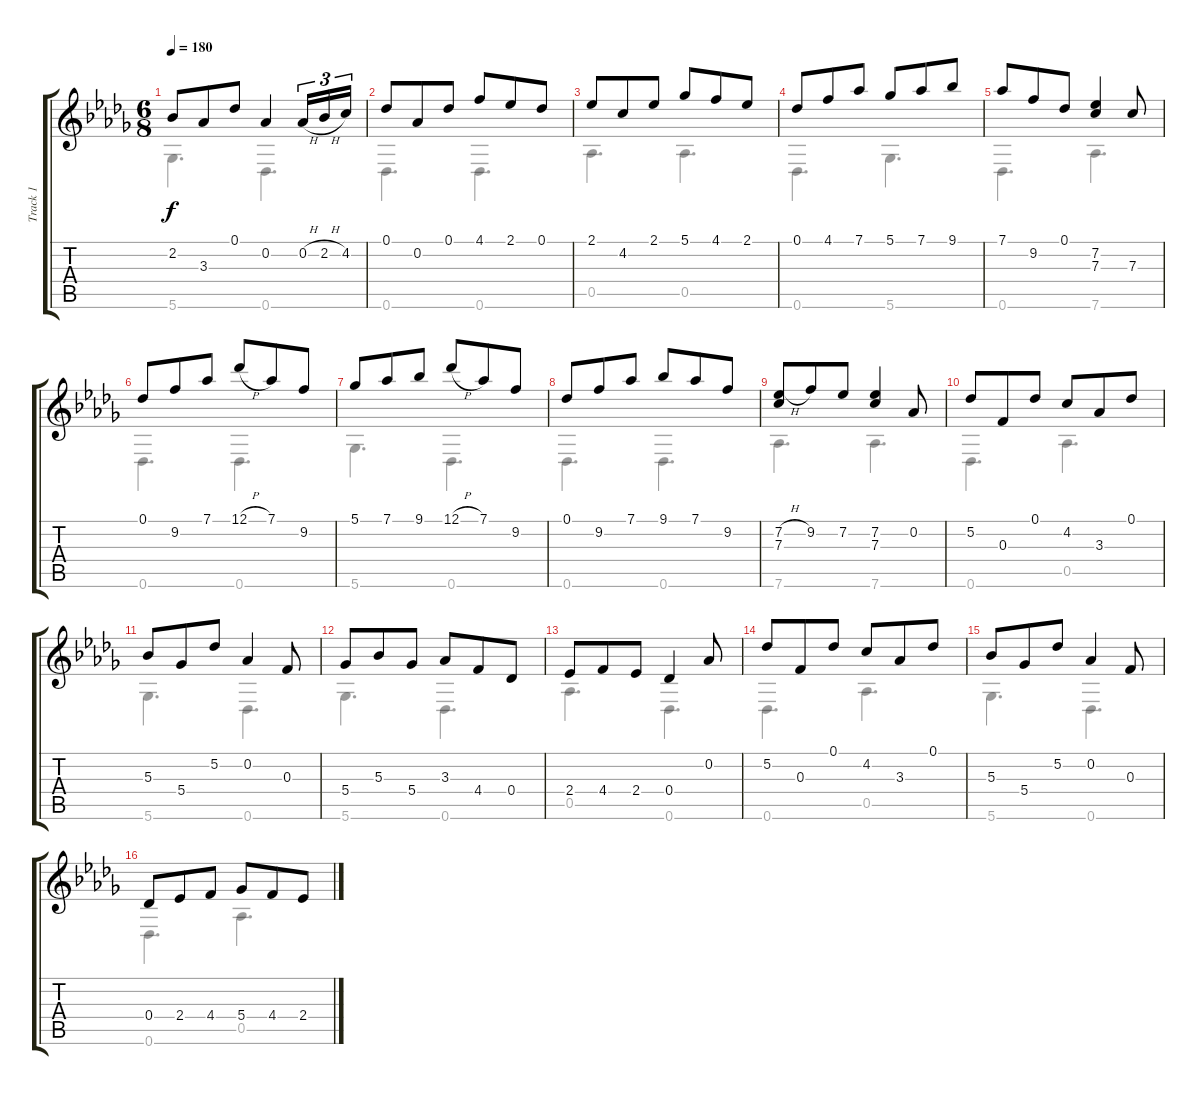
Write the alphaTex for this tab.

\track ("Track 1" "Track 1") {instrument acousticguitarsteel}
\staff {score tabs}
\tuning (Db4 Ab3 F3 Db3 Ab2 Db2) {hide}
\voice
\ts (6 8)
\tempo 180
\clef g2
\ks db
2.2.8{dy f} 3.3.8 0.1.8 0.2.4 0.2{h}.16{tu (3 2)} 2.2{h}.16{tu (3 2)} 4.2.16{tu (3 2)} |
0.1.8 0.2.8 0.1.8 4.1.8 2.1.8 0.1.8 |
2.1.8 4.2.8 2.1.8 5.1.8 4.1.8 2.1.8 |
0.1.8 4.1.8 7.1.8 5.1.8 7.1.8 9.1.8 |
7.1.8 9.2.8 0.1.8 (7.2 7.3).4 7.3.8 |
0.1.8 9.2.8 7.1.8 12.1{h}.8 7.1.8 9.2.8 |
5.1.8 7.1.8 9.1.8 12.1{h}.8 7.1.8 9.2.8 |
0.1.8 9.2.8 7.1.8 9.1.8 7.1.8 9.2.8 |
(7.2{h} 7.3).8 9.2.8 7.2.8 (7.2 7.3).4 0.2.8 |
5.2.8 0.3.8 0.1.8 4.2.8 3.3.8 0.1.8 |
5.3.8 5.4.8 5.2.8 0.2.4 0.3.8 |
5.4.8 5.3.8 5.4.8 3.3.8 4.4.8 0.4.8 |
2.4.8 4.4.8 2.4.8 0.4.4 0.2.8 |
5.2.8 0.3.8 0.1.8 4.2.8 3.3.8 0.1.8 |
5.3.8 5.4.8 5.2.8 0.2.4 0.3.8 |
0.4.8 2.4.8 4.4.8 5.4.8 4.4.8 2.4.8
\voice
\clef g2
\ottava regular
\simile none
\ks db
5.6.4{d dy f} 0.6.4{d} |
0.6.4{d} 0.6.4{d} |
0.5.4{d} 0.5.4{d} |
0.6.4{d} 5.6.4{d} |
0.6.4{d} 7.6.4{d} |
0.6.4{d} 0.6.4{d} |
5.6.4{d} 0.6.4{d} |
0.6.4{d} 0.6.4{d} |
7.6.4{d} 7.6.4{d} |
0.6.4{d} 0.5.4{d} |
5.6.4{d} 0.6.4{d} |
5.6.4{d} 0.6.4{d} |
0.5.4{d} 0.6.4{d} |
0.6.4{d} 0.5.4{d} |
5.6.4{d} 0.6.4{d} |
0.6.4{d} 0.5.4{d}
